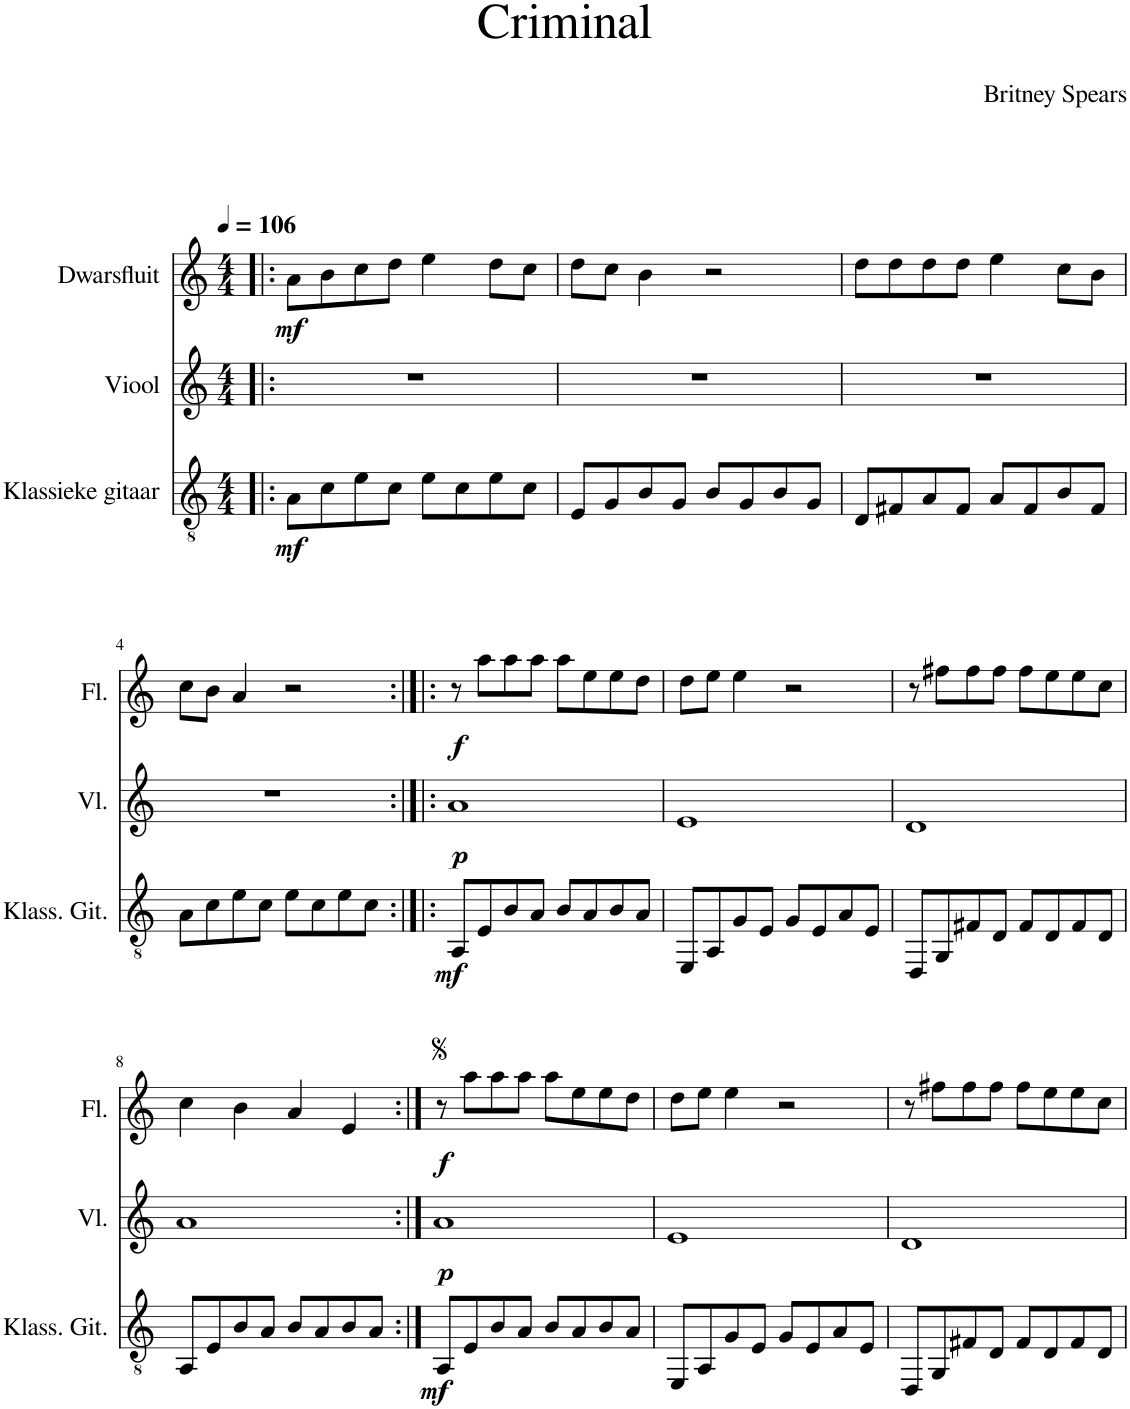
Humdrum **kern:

**kern	**dynam	**kern	**dynam	**kern	**dynam
*part3	*part3	*part2	*part2	*part1	*part1
*staff3	*staff3	*staff2	*staff2	*staff1	*staff1
*I"Klassieke gitaar	*	*I"Viool	*	*I"Dwarsfluit	*
*I'Klass. Git.	*	*I'Vl.	*	*	*
*clefGv2	*	*clefG2	*	*clefG2	*
*k[]	*	*k[]	*	*k[]	*
*M4/4	*	*M4/4	*	*M4/4	*
*MM106	*	*MM106	*	*MM106	*
=1!|:	=1!|:	=1!|:	=1!|:	=1!|:	=1!|:
!	!LO:DY:b	!	!	!	!LO:DY:b
8A\L	mf	1r	.	8a\L	mf
8c\	.	.	.	8b\	.
8e\	.	.	.	8cc\	.
8c\J	.	.	.	8dd\J	.
8e\L	.	.	.	4ee\	.
8c\	.	.	.	.	.
8e\	.	.	.	8dd\L	.
8c\J	.	.	.	8cc\J	.
=2	=2	=2	=2	=2	=2
8E/L	.	1r	.	8dd\L	.
8G/	.	.	.	8cc\J	.
8B/	.	.	.	4b\	.
8G/J	.	.	.	.	.
8B/L	.	.	.	2r	.
8G/	.	.	.	.	.
8B/	.	.	.	.	.
8G/J	.	.	.	.	.
=3	=3	=3	=3	=3	=3
8D/L	.	1r	.	8dd\L	.
8F#X/	.	.	.	8dd\	.
8A/	.	.	.	8dd\	.
8F#/J	.	.	.	8dd\J	.
8A/L	.	.	.	4ee\	.
8F#/	.	.	.	.	.
8B/	.	.	.	8cc\L	.
8F#/J	.	.	.	8b\J	.
!!LO:LB:g=z
=4	=4	=4	=4	=4	=4
8A\L	.	1r	.	8cc\L	.
8c\	.	.	.	8b\J	.
8e\	.	.	.	4a/	.
8c\J	.	.	.	.	.
8e\L	.	.	.	2r	.
8c\	.	.	.	.	.
8e\	.	.	.	.	.
8c\J	.	.	.	.	.
=5:|!|:	=5:|!|:	=5:|!|:	=5:|!|:	=5:|!|:	=5:|!|:
!	!LO:DY:b	!	!LO:DY:b	!	!LO:DY:b
8AA/L	mf	1a	p	8r	f
8E/	.	.	.	8aa\L	.
8B/	.	.	.	8aa\	.
8A/J	.	.	.	8aa\J	.
8B/L	.	.	.	8aa\L	.
8A/	.	.	.	8ee\	.
8B/	.	.	.	8ee\	.
8A/J	.	.	.	8dd\J	.
=6	=6	=6	=6	=6	=6
8EE/L	.	1e	.	8dd\L	.
8AA/	.	.	.	8ee\J	.
8G/	.	.	.	4ee\	.
8E/J	.	.	.	.	.
8G/L	.	.	.	2r	.
8E/	.	.	.	.	.
8A/	.	.	.	.	.
8E/J	.	.	.	.	.
=7	=7	=7	=7	=7	=7
8DD/L	.	1d	.	8r	.
8GG/	.	.	.	8ff#X\L	.
8F#X/	.	.	.	8ff#\	.
8D/J	.	.	.	8ff#\J	.
8F#/L	.	.	.	8ff#\L	.
8D/	.	.	.	8ee\	.
8F#/	.	.	.	8ee\	.
8D/J	.	.	.	8cc\J	.
!!LO:LB:g=z
=8	=8	=8	=8	=8	=8
8AA/L	.	1a	.	4cc\	.
8E/	.	.	.	.	.
8B/	.	.	.	4b\	.
8A/J	.	.	.	.	.
8B/L	.	.	.	4a/	.
8A/	.	.	.	.	.
8B/	.	.	.	4e/	.
8A/J	.	.	.	.	.
=9:|!	=9:|!	=9:|!	=9:|!	=9:|!	=9:|!
!	!LO:DY:b	!	!LO:DY:b	!	!LO:DY:b
8AA/L	mf	1a	p	8r	f
8E/	.	.	.	8aa\L	.
8B/	.	.	.	8aa\	.
8A/J	.	.	.	8aa\J	.
8B/L	.	.	.	8aa\L	.
8A/	.	.	.	8ee\	.
8B/	.	.	.	8ee\	.
8A/J	.	.	.	8dd\J	.
=10	=10	=10	=10	=10	=10
8EE/L	.	1e	.	8dd\L	.
8AA/	.	.	.	8ee\J	.
8G/	.	.	.	4ee\	.
8E/J	.	.	.	.	.
8G/L	.	.	.	2r	.
8E/	.	.	.	.	.
8A/	.	.	.	.	.
8E/J	.	.	.	.	.
=11	=11	=11	=11	=11	=11
8DD/L	.	1d	.	8r	.
8GG/	.	.	.	8ff#X\L	.
8F#X/	.	.	.	8ff#\	.
8D/J	.	.	.	8ff#\J	.
8F#/L	.	.	.	8ff#\L	.
8D/	.	.	.	8ee\	.
8F#/	.	.	.	8ee\	.
8D/J	.	.	.	8cc\J	.
=	=	=	=	=	=
*-	*-	*-	*-	*-	*-
